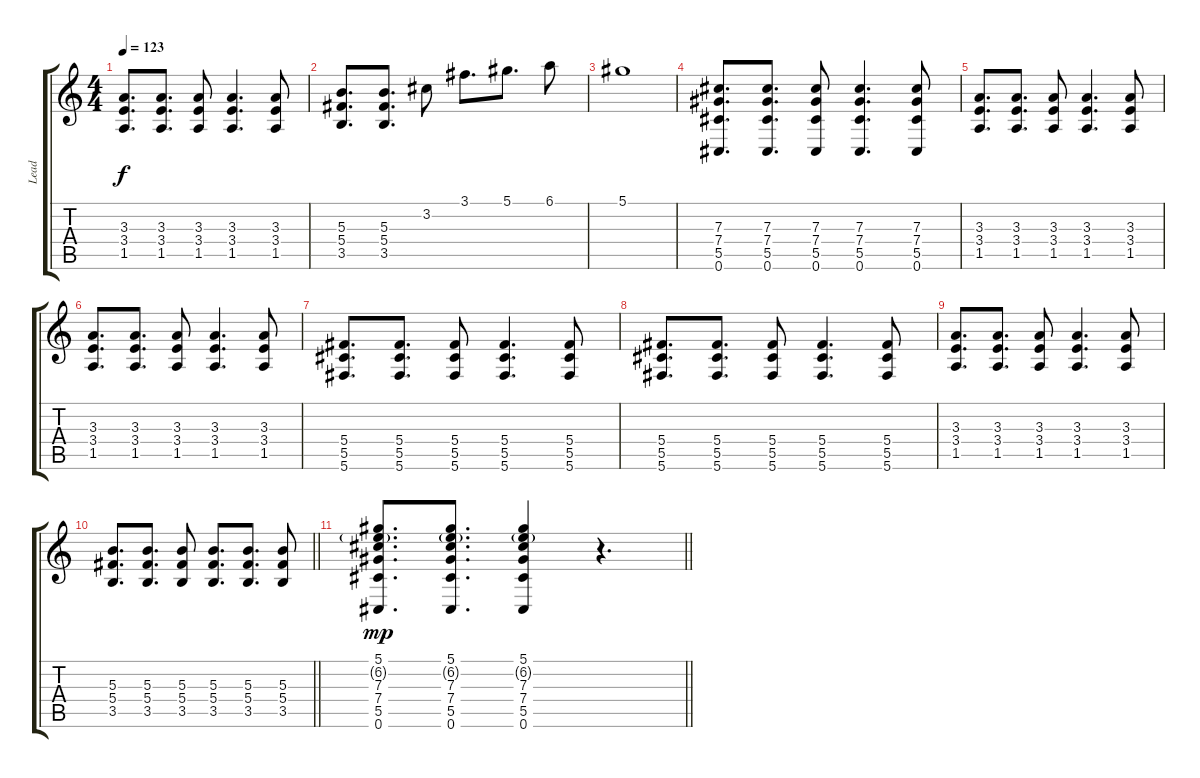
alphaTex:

\track ("Lead" "Lead") {instrument distortionguitar}
\staff {score tabs}
\tuning (Eb4 Bb3 Gb3 Db3 Ab2 Db2) {hide}
\ts (4 4)
\tempo 123
\clef g2
\ks c
(3.3 3.4 1.5).8{d dy f} (3.3 3.4 1.5).8{d} (3.3 3.4 1.5).8 (3.3 3.4 1.5).4{d} (3.3 3.4 1.5).8 |
(5.3 5.4 3.5).8{d} (5.3 5.4 3.5).8{d} 3.2.8 3.1.8{d} 5.1.8{d} 6.1.8 |
5.1.1 |
(7.3 7.4 5.5 0.6).8{d} (7.3 7.4 5.5 0.6).8{d} (7.3 7.4 5.5 0.6).8 (7.3 7.4 5.5 0.6).4{d} (7.3 7.4 5.5 0.6).8 |
(3.3 3.4 1.5).8{d} (3.3 3.4 1.5).8{d} (3.3 3.4 1.5).8 (3.3 3.4 1.5).4{d} (3.3 3.4 1.5).8 |
(3.3 3.4 1.5).8{d} (3.3 3.4 1.5).8{d} (3.3 3.4 1.5).8 (3.3 3.4 1.5).4{d} (3.3 3.4 1.5).8 |
(5.4 5.5 5.6).8{d} (5.4 5.5 5.6).8{d} (5.4 5.5 5.6).8 (5.4 5.5 5.6).4{d} (5.4 5.5 5.6).8 |
(5.4 5.5 5.6).8{d} (5.4 5.5 5.6).8{d} (5.4 5.5 5.6).8 (5.4 5.5 5.6).4{d} (5.4 5.5 5.6).8 |
(3.3 3.4 1.5).8{d} (3.3 3.4 1.5).8{d} (3.3 3.4 1.5).8 (3.3 3.4 1.5).4{d} (3.3 3.4 1.5).8 |
\barLineRight lightlight
(5.3 5.4 3.5).8{d} (5.3 5.4 3.5).8{d} (5.3 5.4 3.5).8 (5.3 5.4 3.5).8{d} (5.3 5.4 3.5).8{d} (5.3 5.4 3.5).8 |
\barLineRight lightlight
(5.1 6.2{g} 7.3 7.4 5.5 0.6).8{d dy mp} (5.1 6.2{g} 7.3 7.4 5.5 0.6).8{d} (5.1 6.2{g} 7.3 7.4 5.5 0.6).4 r.4{d}
